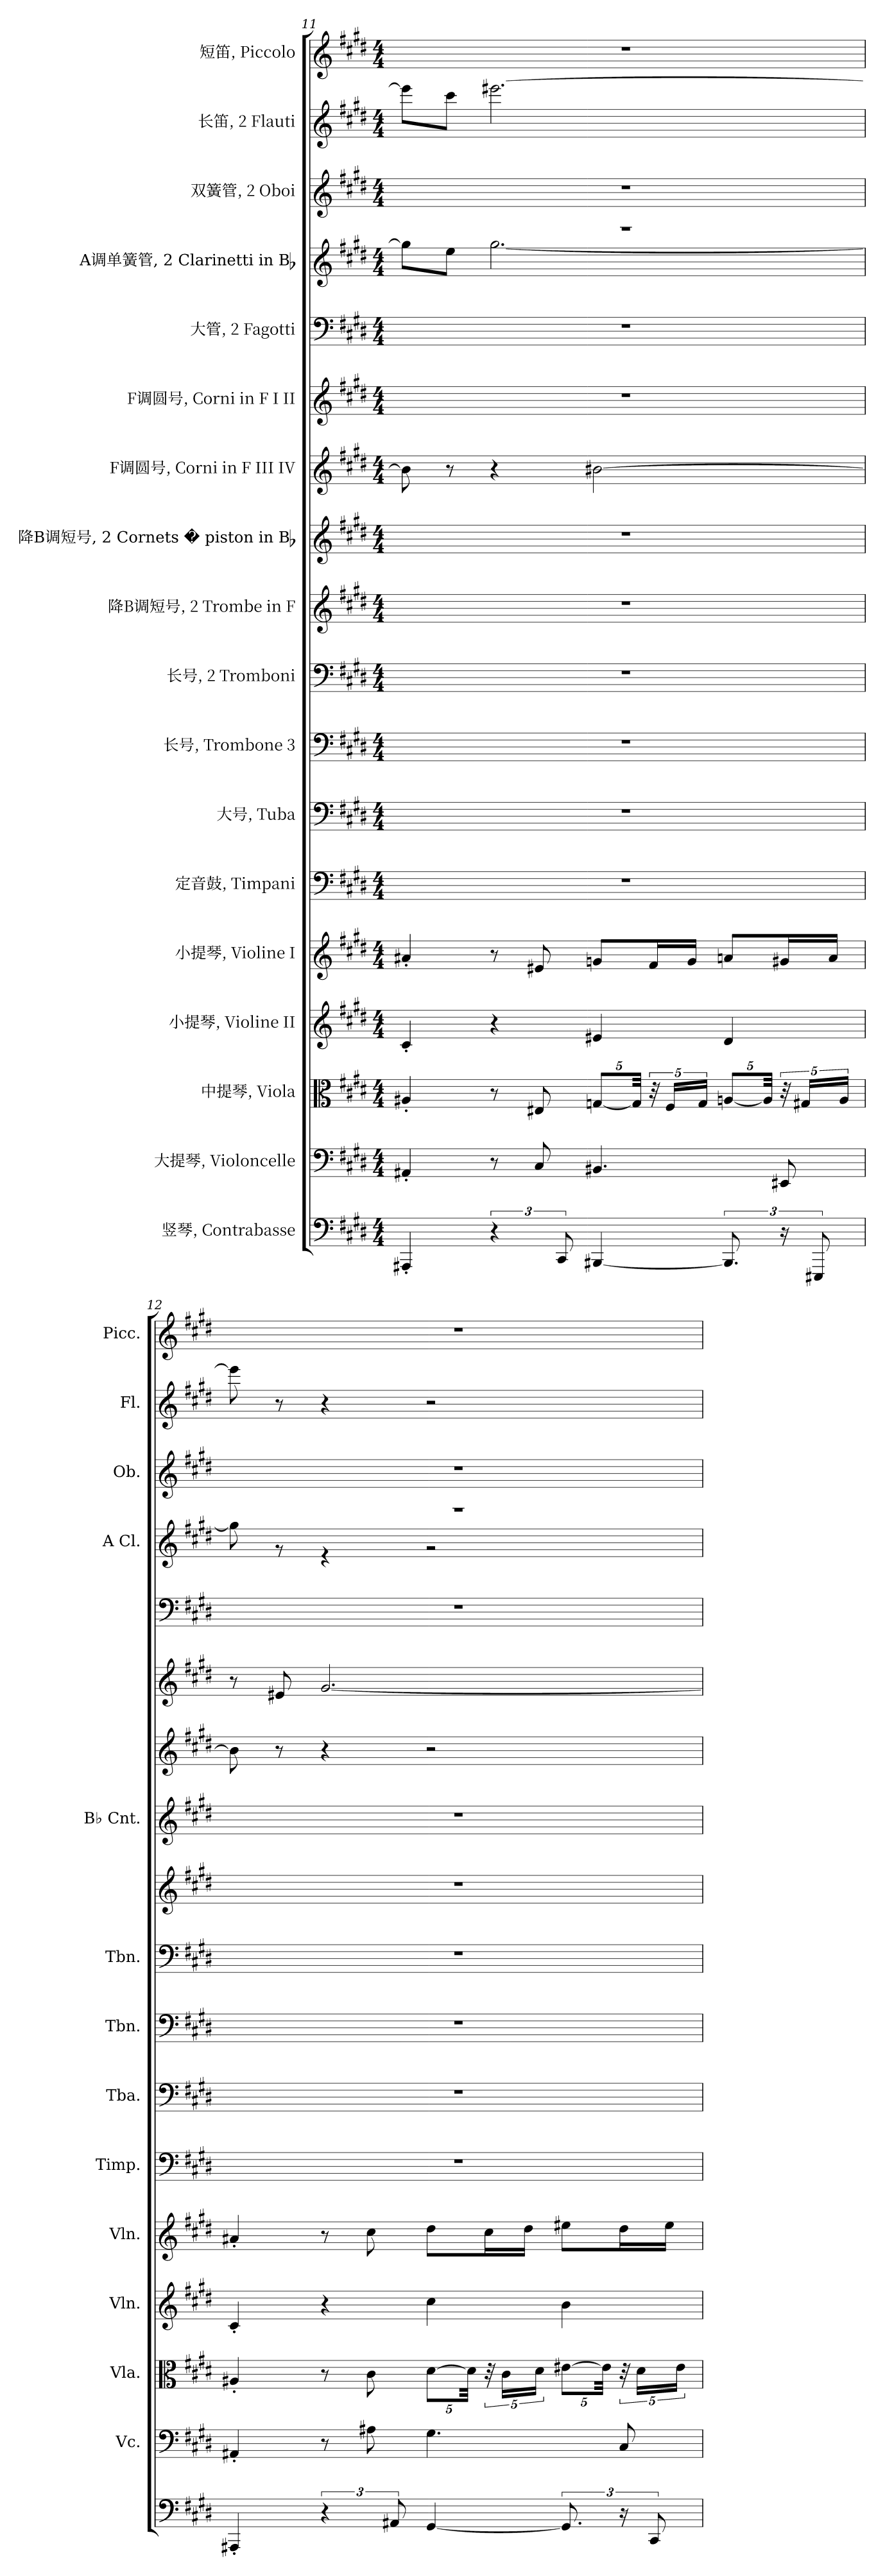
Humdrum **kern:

**kern	**kern	**kern	**kern	**kern	**kern	**kern	**kern	**kern	**kern	**kern	**kern	**kern	**kern	**kern	**kern	**kern	**kern
*part18	*part17	*part16	*part15	*part14	*part13	*part12	*part11	*part10	*part9	*part8	*part7	*part6	*part5	*part4	*part3	*part2	*part1
*staff18	*staff17	*staff16	*staff15	*staff14	*staff13	*staff12	*staff11	*staff10	*staff9	*staff8	*staff7	*staff6	*staff5	*staff4	*staff3	*staff2	*staff1
*I"竖琴, Contrabasse	*I"大提琴, Violoncelle	*I"中提琴, Viola	*I"小提琴, Violine II	*I"小提琴, Violine I	*I"定音鼓, Timpani	*I"大号, Tuba	*I"长号, Trombone 3	*I"长号, 2 Tromboni	*I"降B调短号, 2 Trombe in F	*I"降B调短号, 2 Cornets � piston in Bb	*I"F调圆号, Corni in F III IV	*I"F调圆号, Corni in F I II	*I"大管, 2 Fagotti	*I"A调单簧管, 2 Clarinetti in Bb	*I"双簧管, 2 Oboi	*I"长笛, 2 Flauti	*I"短笛, Piccolo
*	*I'Vc.	*I'Vla.	*I'Vln.	*I'Vln.	*I'Timp.	*I'Tba.	*I'Tbn.	*I'Tbn.	*	*I'B♭ Cnt.	*	*	*	*I'A Cl.	*I'Ob.	*I'Fl.	*I'Picc.
*clefF4	*clefF4	*clefC3	*clefG2	*clefG2	*clefF4	*clefF4	*clefF4	*clefF4	*clefG2	*clefG2	*clefG2	*clefG2	*clefF4	*clefG2	*clefG2	*clefG2	*clefG2
*	*	*	*	*	*	*	*	*	*ITrd1c2	*ITrd1c2	*ITrd4c7	*ITrd4c7	*	*ITrd2c3	*	*	*ITrd-7c-12
*k[f#c#g#d#]	*k[f#c#g#d#]	*k[f#c#g#d#]	*k[f#c#g#d#]	*k[f#c#g#d#]	*k[f#c#g#d#]	*k[f#c#g#d#]	*k[f#c#g#d#]	*k[f#c#g#d#]	*k[f#c#]	*k[f#c#]	*k[f#c#g#]	*k[f#c#g#]	*k[f#c#g#d#]	*k[f#c#g#d#a#e#b#]	*k[f#c#g#d#]	*k[f#c#g#d#]	*k[f#c#g#d#]
*M4/4	*M4/4	*M4/4	*M4/4	*M4/4	*M4/4	*M4/4	*M4/4	*M4/4	*M4/4	*M4/4	*M4/4	*M4/4	*M4/4	*M4/4	*M4/4	*M4/4	*M4/4
*MM122	*MM122	*MM122	*MM122	*MM122	*MM122	*MM122	*MM122	*MM122	*MM122	*MM122	*MM122	*MM122	*MM122	*MM122	*MM122	*MM122	*MM122
=11	=11	=11	=11	=11	=11	=11	=11	=11	=11	=11	=11	=11	=11	=11	=11	=11	=11
*	*	*	*	*	*	*	*	*	*	*	*	*	*	*^	*	*	*
4AAA#X'/	4AA#X'/	4A#X'/	4c#'/	4a#X'/	1r	1r	1r	1r	1r	1r	8e#\]	1r	1r	1r	8ee#\L]	1r	8eee#\L]	1r
.	.	.	.	.	.	.	.	.	.	.	8r	.	.	.	8cc#\J	.	8ccc#\J	.
6r	8r	8r	4r	8r	.	.	.	.	.	.	4r	.	.	.	[2.ee#\	.	[2.eee#X\	.
.	8C#/	8E#X/	.	8e#X/	.	.	.	.	.	.	.	.	.	.	.	.	.	.
12CC#/	.	.	.	.	.	.	.	.	.	.	.	.	.	.	.	.	.	.
[4BBB#X/	4.BB#X/	[10Gn/L	4e#X/	8gn/L	.	.	.	.	.	.	[2e#X\	.	.	.	.	.	.	.
.	.	40G/Jkk]	.	.	.	.	.	.	.	.	.	.	.	.	.	.	.	.
.	.	40r	.	16f#/L	.	.	.	.	.	.	.	.	.	.	.	.	.	.
.	.	20F#/LL	.	.	.	.	.	.	.	.	.	.	.	.	.	.	.	.
.	.	.	.	16g/JJ	.	.	.	.	.	.	.	.	.	.	.	.	.	.
.	.	20G/JJ	.	.	.	.	.	.	.	.	.	.	.	.	.	.	.	.
12.BBB#/]	.	[10An/L	4d#/	8an/L	.	.	.	.	.	.	.	.	.	.	.	.	.	.
.	.	40A/Jkk]	.	.	.	.	.	.	.	.	.	.	.	.	.	.	.	.
24r	8EE#X/	40r	.	16g#X/L	.	.	.	.	.	.	.	.	.	.	.	.	.	.
.	.	20G#X/LL	.	.	.	.	.	.	.	.	.	.	.	.	.	.	.	.
12EEE#X/	.	.	.	.	.	.	.	.	.	.	.	.	.	.	.	.	.	.
.	.	.	.	16a/JJ	.	.	.	.	.	.	.	.	.	.	.	.	.	.
.	.	20A/JJ	.	.	.	.	.	.	.	.	.	.	.	.	.	.	.	.
!!LO:PB:g=z
=12	=12	=12	=12	=12	=12	=12	=12	=12	=12	=12	=12	=12	=12	=12	=12	=12	=12	=12
*	*	*	*	*	*	*	*	*	*	*	*	*	*	*	*	*	*	*MM122
4AAA#X'/	4AA#X'/	4A#X'/	4c#'/	4a#X'/	1r	1r	1r	1r	1r	1r	8e#\]	8r	1r	1r	8ee#\]	1r	8eee#\]	1r
.	.	.	.	.	.	.	.	.	.	.	8r	8A#X/	.	.	8r	.	8r	.
6r	8r	8r	4r	8r	.	.	.	.	.	.	4r	[2.c#/	.	.	4r	.	4r	.
.	8A#X\	8c#\	.	8cc#\	.	.	.	.	.	.	.	.	.	.	.	.	.	.
12AA#X/	.	.	.	.	.	.	.	.	.	.	.	.	.	.	.	.	.	.
[4GG#/	4.G#\	[10d#\L	4cc#\	8dd#\L	.	.	.	.	.	.	2r	.	.	.	2r	.	2r	.
.	.	40d#\Jkk]	.	.	.	.	.	.	.	.	.	.	.	.	.	.	.	.
.	.	40r	.	16cc#\L	.	.	.	.	.	.	.	.	.	.	.	.	.	.
.	.	20c#\LL	.	.	.	.	.	.	.	.	.	.	.	.	.	.	.	.
.	.	.	.	16dd#\JJ	.	.	.	.	.	.	.	.	.	.	.	.	.	.
.	.	20d#\JJ	.	.	.	.	.	.	.	.	.	.	.	.	.	.	.	.
12.GG#/]	.	[10e#X\L	4b\	8ee#X\L	.	.	.	.	.	.	.	.	.	.	.	.	.	.
.	.	40e#\Jkk]	.	.	.	.	.	.	.	.	.	.	.	.	.	.	.	.
24r	8C#/	40r	.	16dd#\L	.	.	.	.	.	.	.	.	.	.	.	.	.	.
.	.	20d#\LL	.	.	.	.	.	.	.	.	.	.	.	.	.	.	.	.
12CC#/	.	.	.	.	.	.	.	.	.	.	.	.	.	.	.	.	.	.
.	.	.	.	16ee#\JJ	.	.	.	.	.	.	.	.	.	.	.	.	.	.
.	.	20e#\JJ	.	.	.	.	.	.	.	.	.	.	.	.	.	.	.	.
*	*	*	*	*	*	*	*	*	*	*	*	*	*	*v	*v	*	*	*
=	=	=	=	=	=	=	=	=	=	=	=	=	=	=	=	=	=
*-	*-	*-	*-	*-	*-	*-	*-	*-	*-	*-	*-	*-	*-	*-	*-	*-	*-
